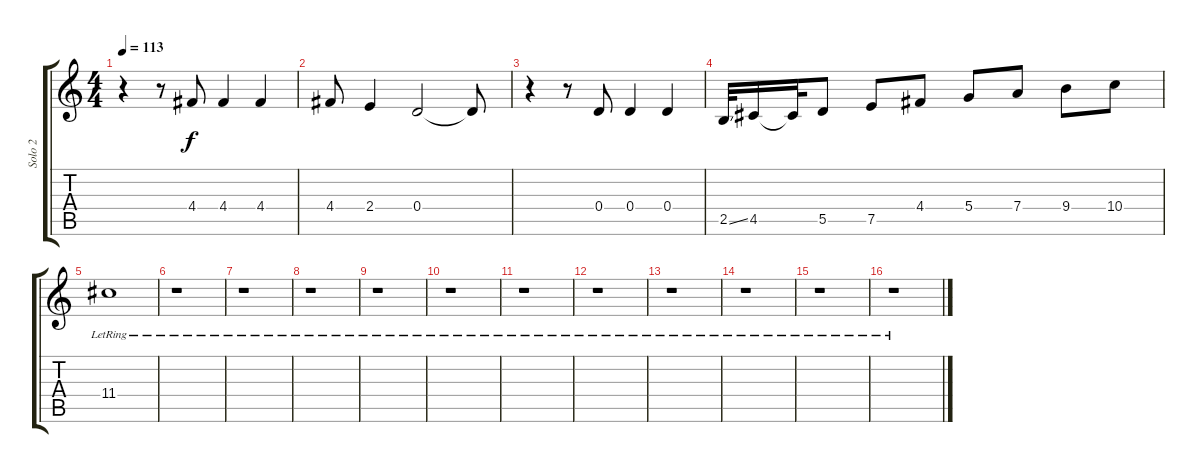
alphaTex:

\track ("Solo 2" "Solo 2") {instrument electricguitarjazz}
\staff {score tabs}
\tuning (E4 B3 G3 D3 A2 E2) {hide}
\ts (4 4)
\tempo 113
\clef g2
\ks c
r.4{dy f} r.8 4.4.8 4.4.4 4.4.4 |
4.4.8 2.4.4 0.4.2 0.4{t}.8 |
r.4 r.8 0.4.8 0.4.4 0.4.4 |
2.5{ss}.32 4.5.16 4.5{t}.32 5.5.8 7.5.8 4.4.8 5.4.8 7.4.8 9.4.8 10.4.8 |
11.4{lr}.1 |
r.1 |
r.1 |
r.1 |
r.1 |
r.1 |
r.1 |
r.1 |
r.1 |
r.1 |
r.1 |
r.1
